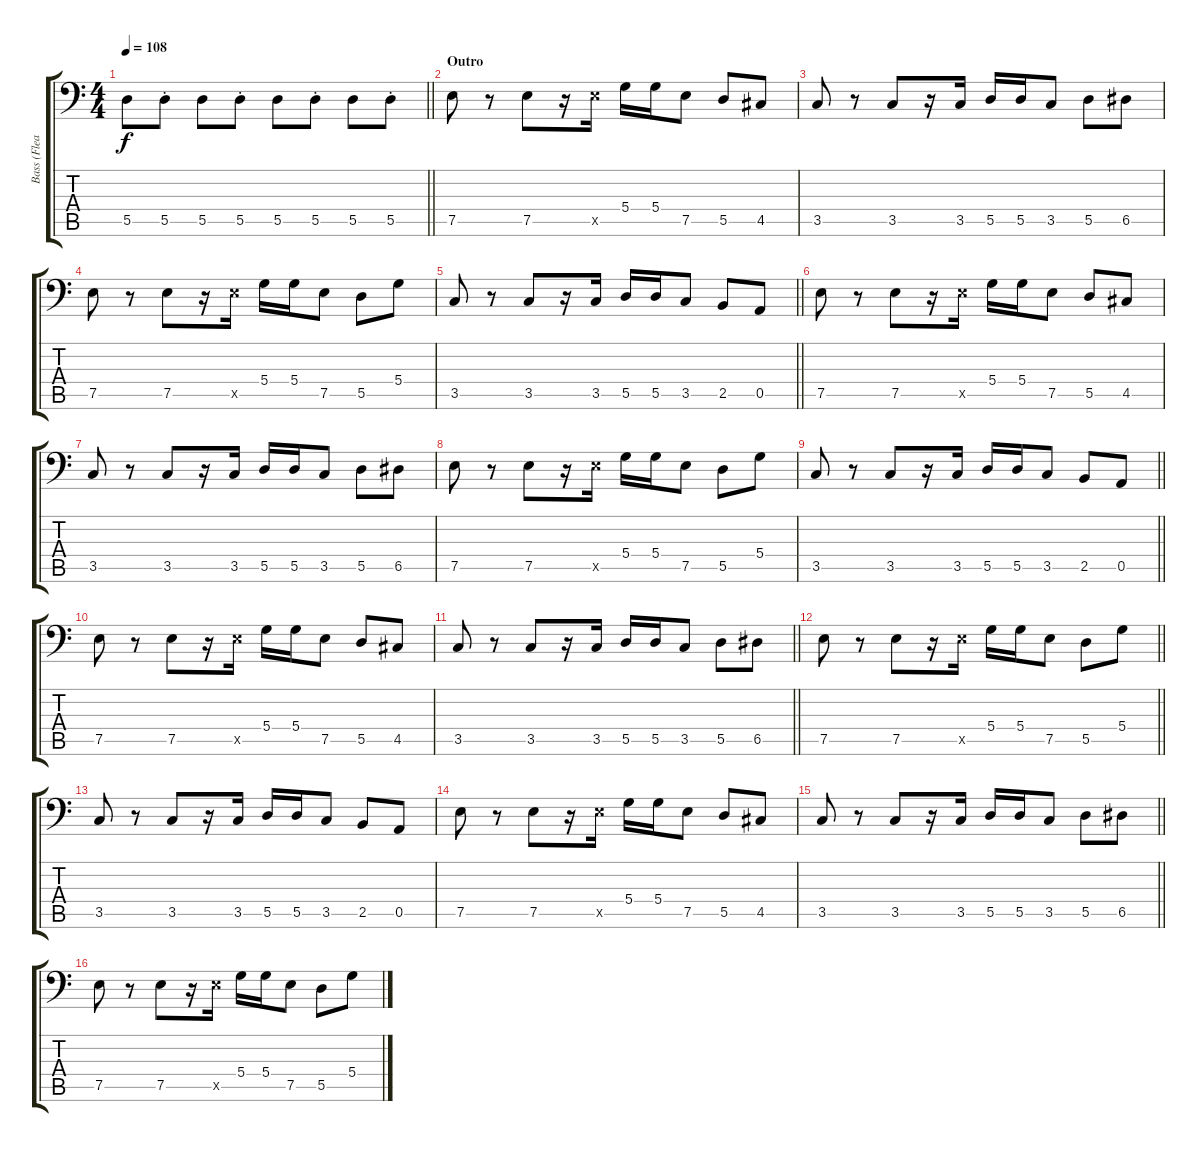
\track ("Bass (Flea)" "Bass (Flea") {instrument electricbassfinger}
\staff {score tabs}
\tuning (E3 B2 G2 D2 A1 E1) {hide}
\ts (4 4)
\tempo 108
\clef f4
\barLineRight lightlight
\ks c
5.5.8{dy f} 5.5{st}.8 5.5.8 5.5{st}.8 5.5.8 5.5{st}.8 5.5.8 5.5{st}.8 |
\section ("" "Outro")
7.5.8 r.8 7.5.8 r.16 7.5{x}.16 5.4.16 5.4.16 7.5.8 5.5.8 4.5.8 |
3.5.8 r.8 3.5.8 r.16 3.5.16 5.5.16 5.5.16 3.5.8 5.5.8 6.5.8 |
7.5.8 r.8 7.5.8 r.16 7.5{x}.16 5.4.16 5.4.16 7.5.8 5.5.8 5.4.8 |
\barLineRight lightlight
3.5.8 r.8 3.5.8 r.16 3.5.16 5.5.16 5.5.16 3.5.8 2.5.8 0.5.8 |
7.5.8 r.8 7.5.8 r.16 7.5{x}.16 5.4.16 5.4.16 7.5.8 5.5.8 4.5.8 |
3.5.8 r.8 3.5.8 r.16 3.5.16 5.5.16 5.5.16 3.5.8 5.5.8 6.5.8 |
7.5.8 r.8 7.5.8 r.16 7.5{x}.16 5.4.16 5.4.16 7.5.8 5.5.8 5.4.8 |
\barLineRight lightlight
3.5.8 r.8 3.5.8 r.16 3.5.16 5.5.16 5.5.16 3.5.8 2.5.8 0.5.8 |
7.5.8 r.8 7.5.8 r.16 7.5{x}.16 5.4.16 5.4.16 7.5.8 5.5.8 4.5.8 |
\barLineRight lightlight
3.5.8 r.8 3.5.8 r.16 3.5.16 5.5.16 5.5.16 3.5.8 5.5.8 6.5.8 |
\barLineRight lightlight
7.5.8 r.8 7.5.8 r.16 7.5{x}.16 5.4.16 5.4.16 7.5.8 5.5.8 5.4.8 |
3.5.8 r.8 3.5.8 r.16 3.5.16 5.5.16 5.5.16 3.5.8 2.5.8 0.5.8 |
7.5.8 r.8 7.5.8 r.16 7.5{x}.16 5.4.16 5.4.16 7.5.8 5.5.8 4.5.8 |
\barLineRight lightlight
3.5.8 r.8 3.5.8 r.16 3.5.16 5.5.16 5.5.16 3.5.8 5.5.8 6.5.8 |
7.5.8 r.8 7.5.8 r.16 7.5{x}.16 5.4.16 5.4.16 7.5.8 5.5.8 5.4.8
